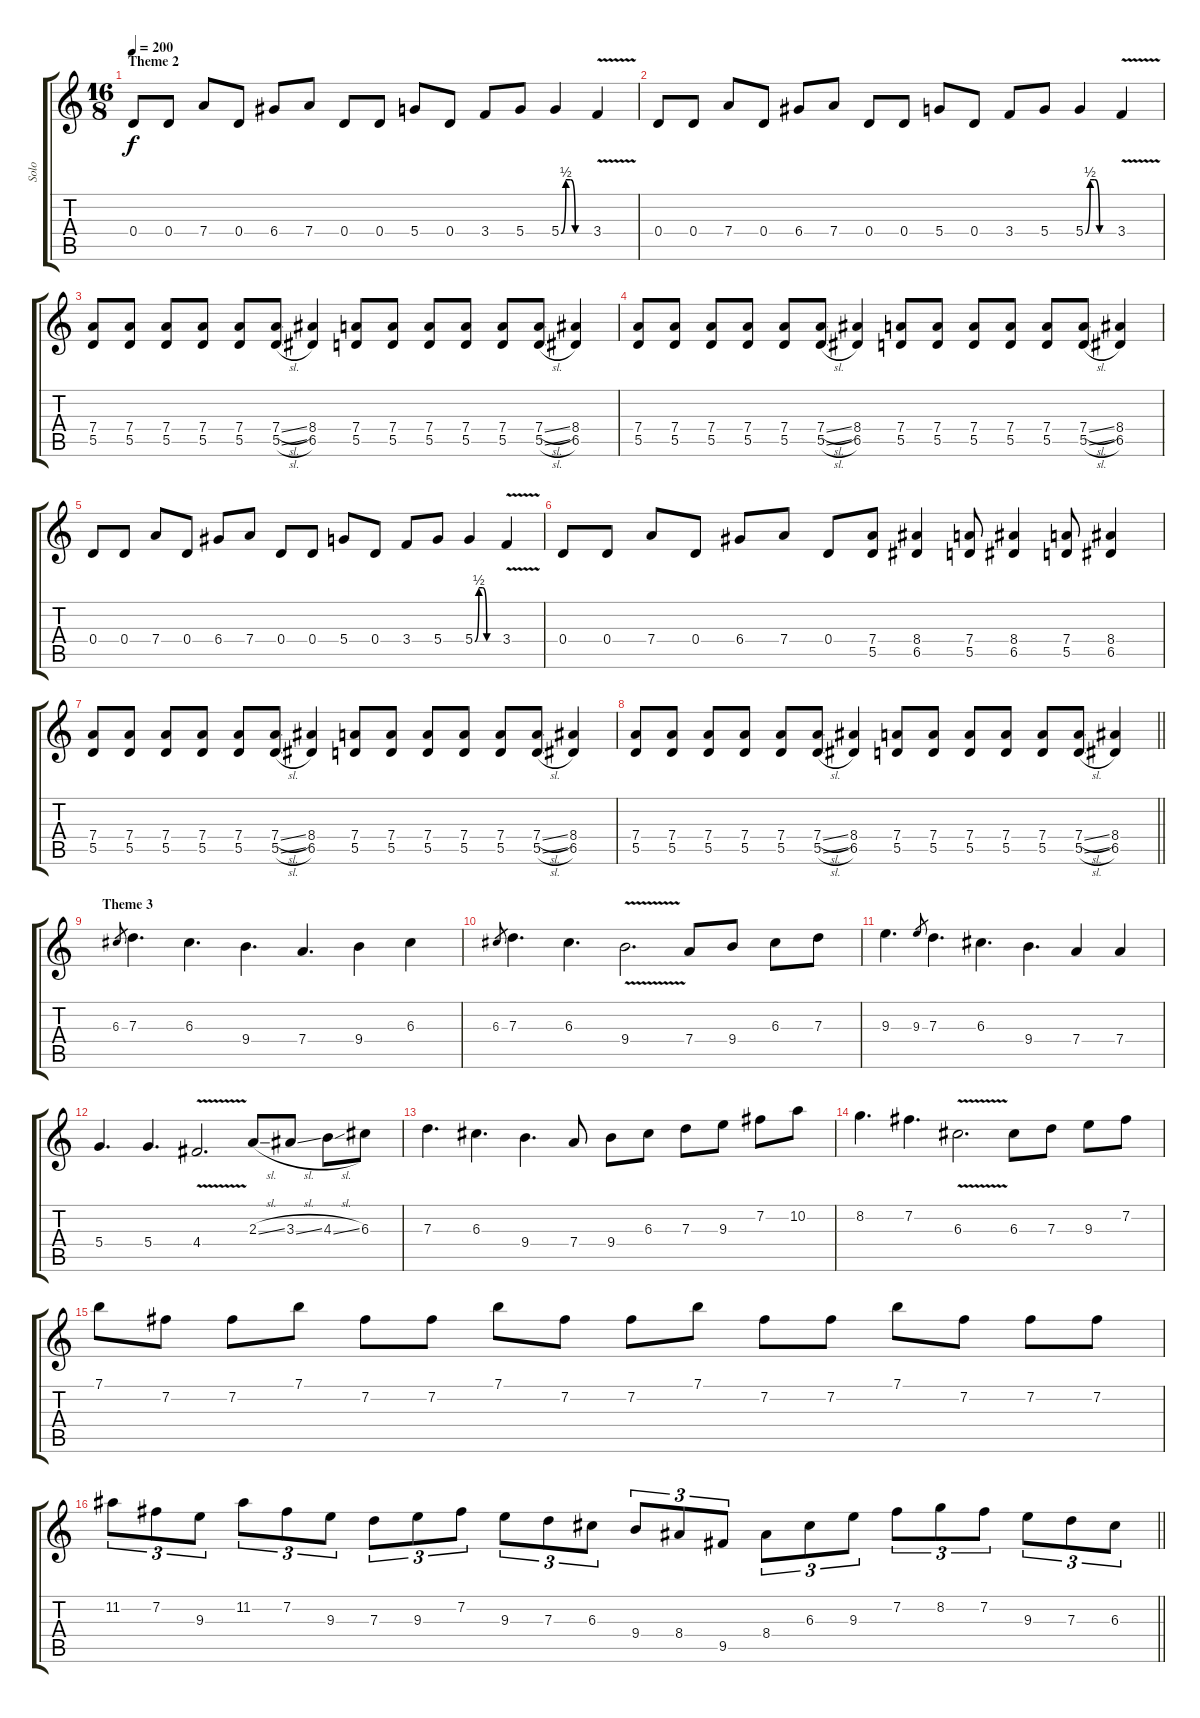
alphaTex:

\track ("Solo" "Solo") {instrument distortionguitar}
\staff {score tabs}
\tuning (E4 B3 G3 D3 A2 D2) {hide}
\ts (16 8)
\section ("" "Theme 2")
\tempo 200
\clef g2
\ks c
0.4.8{dy f} 0.4.8 7.4.8 0.4.8 6.4.8 7.4.8 0.4.8 0.4.8 5.4.8 0.4.8 3.4.8 5.4.8 5.4{be (custom 0 0 10 2 20 2 30 0 60 0)}.4 3.4{v}.4 |
0.4.8 0.4.8 7.4.8 0.4.8 6.4.8 7.4.8 0.4.8 0.4.8 5.4.8 0.4.8 3.4.8 5.4.8 5.4{be (custom 0 0 10 2 20 2 30 0 60 0)}.4 3.4{v}.4 |
(7.4 5.5).8 (7.4 5.5).8 (7.4 5.5).8 (7.4 5.5).8 (7.4 5.5).8 (7.4{sl} 5.5{sl}).8 (8.4 6.5).4 (7.4 5.5).8 (7.4 5.5).8 (7.4 5.5).8 (7.4 5.5).8 (7.4 5.5).8 (7.4{sl} 5.5{sl}).8 (8.4 6.5).4 |
(7.4 5.5).8 (7.4 5.5).8 (7.4 5.5).8 (7.4 5.5).8 (7.4 5.5).8 (7.4{sl} 5.5{sl}).8 (8.4 6.5).4 (7.4 5.5).8 (7.4 5.5).8 (7.4 5.5).8 (7.4 5.5).8 (7.4 5.5).8 (7.4{sl} 5.5{sl}).8 (8.4 6.5).4 |
0.4.8 0.4.8 7.4.8 0.4.8 6.4.8 7.4.8 0.4.8 0.4.8 5.4.8 0.4.8 3.4.8 5.4.8 5.4{be (custom 0 0 10 2 20 2 30 0 60 0)}.4 3.4{v}.4 |
0.4.8 0.4.8 7.4.8 0.4.8 6.4.8 7.4.8 0.4.8 (7.4 5.5).8 (8.4 6.5).4 (7.4 5.5).8 (8.4 6.5).4 (7.4 5.5).8 (8.4 6.5).4 |
(7.4 5.5).8 (7.4 5.5).8 (7.4 5.5).8 (7.4 5.5).8 (7.4 5.5).8 (7.4{sl} 5.5{sl}).8 (8.4 6.5).4 (7.4 5.5).8 (7.4 5.5).8 (7.4 5.5).8 (7.4 5.5).8 (7.4 5.5).8 (7.4{sl} 5.5{sl}).8 (8.4 6.5).4 |
\barLineRight lightlight
(7.4 5.5).8 (7.4 5.5).8 (7.4 5.5).8 (7.4 5.5).8 (7.4 5.5).8 (7.4{sl} 5.5{sl}).8 (8.4 6.5).4 (7.4 5.5).8 (7.4 5.5).8 (7.4 5.5).8 (7.4 5.5).8 (7.4 5.5).8 (7.4{sl} 5.5{sl}).8 (8.4 6.5).4 |
\section ("" "Theme 3")
6.3.8{gr} 7.3.4{d} 6.3.4{d} 9.4.4{d} 7.4.4{d} 9.4.4 6.3.4 |
6.3.8{gr} 7.3.4{d} 6.3.4{d} 9.4{v}.2{d} 7.4.8 9.4.8 6.3.8 7.3.8 |
9.3.4{d} 9.3.8{gr} 7.3.4{d} 6.3.4{d} 9.4.4{d} 7.4.4 7.4.4 |
5.4.4{d} 5.4.4{d} 4.4{v}.2{d} 2.3{sl}.8 3.3{sl}.8 4.3{sl}.8 6.3.8 |
7.3.4{d} 6.3.4{d} 9.4.4{d} 7.4.8 9.4.8 6.3.8 7.3.8 9.3.8 7.2.8 10.2.8 |
8.2.4{d} 7.2.4{d} 6.3{v}.2{d} 6.3.8 7.3.8 9.3.8 7.2.8 |
7.1.8 7.2.8 7.2.8 7.1.8 7.2.8 7.2.8 7.1.8 7.2.8 7.2.8 7.1.8 7.2.8 7.2.8 7.1.8 7.2.8 7.2.8 7.2.8 |
\barLineRight lightlight
11.2.8{tu (3 2)} 7.2.8{tu (3 2)} 9.3.8{tu (3 2)} 11.2.8{tu (3 2)} 7.2.8{tu (3 2)} 9.3.8{tu (3 2)} 7.3.8{tu (3 2)} 9.3.8{tu (3 2)} 7.2.8{tu (3 2)} 9.3.8{tu (3 2)} 7.3.8{tu (3 2)} 6.3.8{tu (3 2)} 9.4.8{tu (3 2)} 8.4.8{tu (3 2)} 9.5.8{tu (3 2)} 8.4.8{tu (3 2)} 6.3.8{tu (3 2)} 9.3.8{tu (3 2)} 7.2.8{tu (3 2)} 8.2.8{tu (3 2)} 7.2.8{tu (3 2)} 9.3.8{tu (3 2)} 7.3.8{tu (3 2)} 6.3.8{tu (3 2)}
